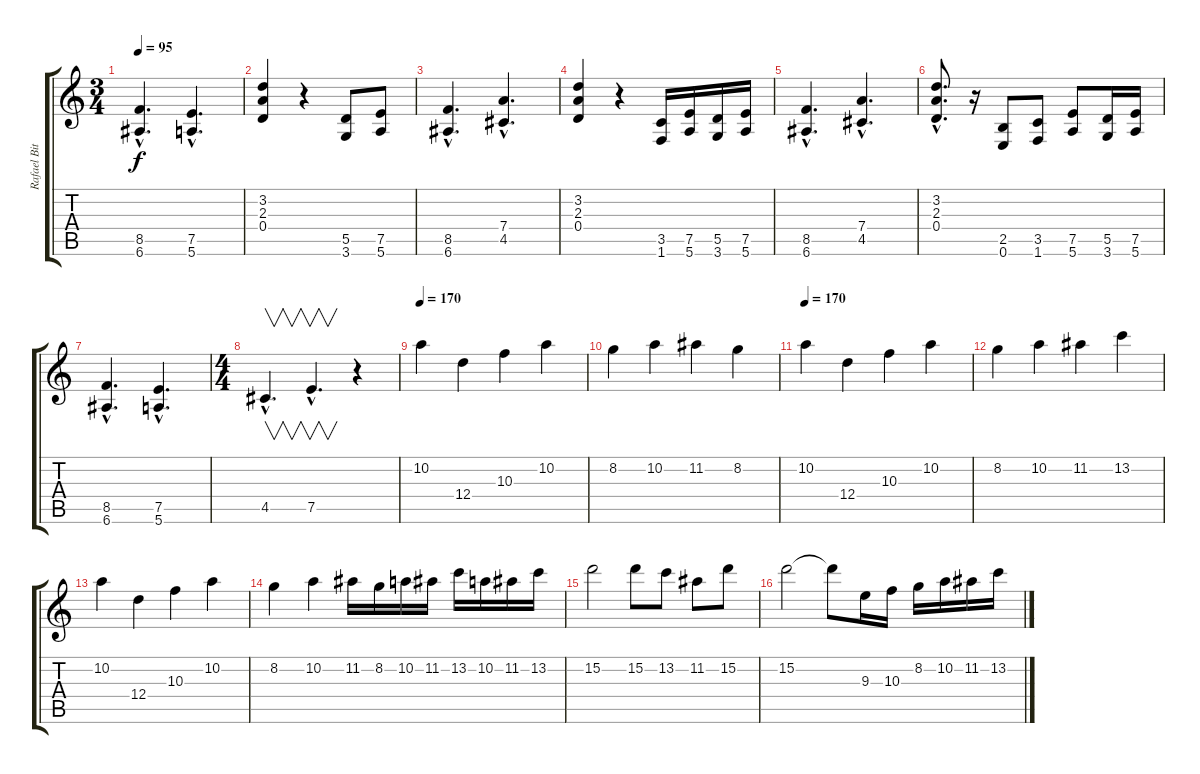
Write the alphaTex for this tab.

\track ("Rafael Bittencourt" "Rafael Bit") {instrument distortionguitar}
\staff {score tabs}
\tuning (E4 B3 G3 D3 A2 E2) {hide}
\ts (3 4)
\tempo 95
\clef g2
\ks c
(8.5{hac} 6.6{hac}).4{d dy f} (7.5{hac} 5.6{hac}).4{d} |
(3.2 2.3 0.4).4 r.4 (5.5 3.6).8 (7.5 5.6).8 |
(8.5{hac} 6.6{hac}).4{d} (7.4{hac} 4.5{hac}).4{d} |
(3.2 2.3 0.4).4 r.4 (3.5 1.6).16 (7.5 5.6).16 (5.5 3.6).16 (7.5 5.6).16 |
(8.5{hac} 6.6{hac}).4{d} (7.4{hac} 4.5{hac}).4{d} |
(3.2{hac} 2.3{hac} 0.4{hac}).8{d} r.16 (2.5 0.6).8 (3.5 1.6).8 (7.5 5.6).8 (5.5 3.6).16 (7.5 5.6).16 |
(8.5{hac} 6.6{hac}).4{d} (7.5{hac} 5.6{hac}).4{d} |
\ts (4 4)
4.5{hac}.4{v d} 7.5{hac}.4{v d} r.4 |
\tempo 170
10.2.4 12.4.4 10.3.4 10.2.4 |
8.2.4 10.2.4 11.2.4 8.2.4 |
\tempo 170
10.2.4 12.4.4 10.3.4 10.2.4 |
8.2.4 10.2.4 11.2.4 13.2.4 |
10.2.4 12.4.4 10.3.4 10.2.4 |
8.2.4 10.2.4 11.2.16 8.2.16 10.2.16 11.2.16 13.2.16 10.2.16 11.2.16 13.2.16 |
15.2.2 15.2.8 13.2.8 11.2.8 15.2.8 |
15.2.2 15.2{t}.8 9.3.16 10.3.16 8.2.16 10.2.16 11.2.16 13.2.16
